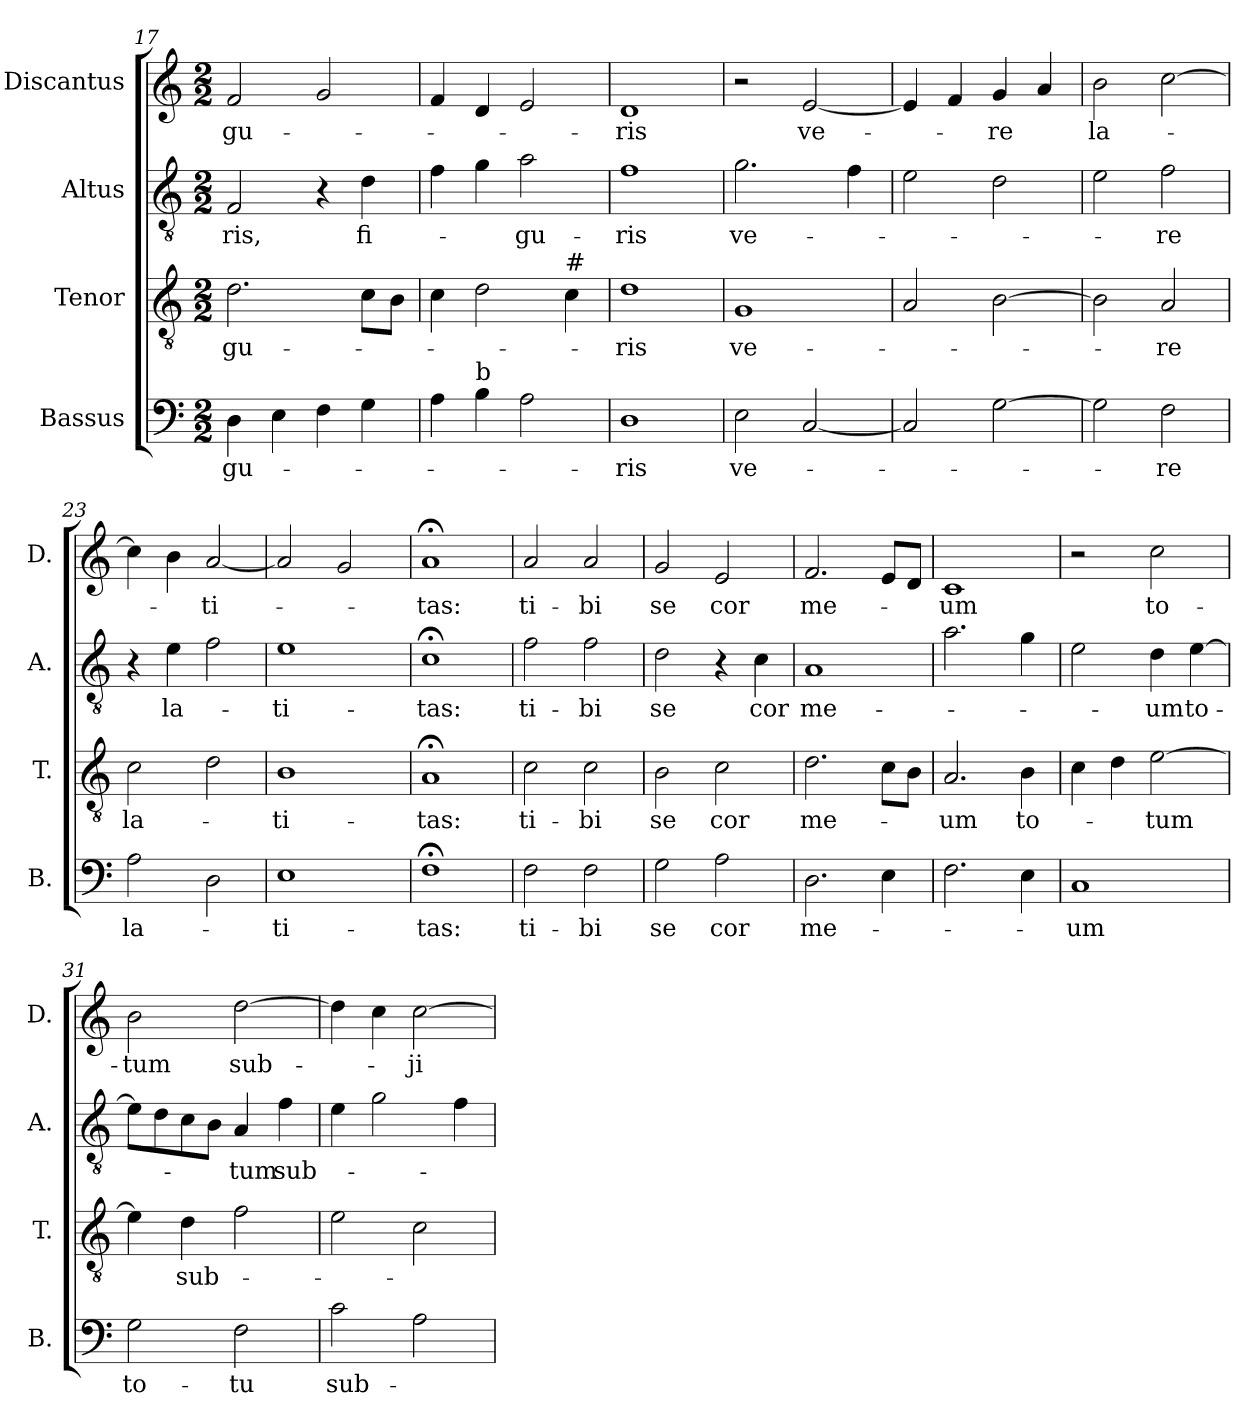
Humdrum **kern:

**kern	**text	**kern	**text	**kern	**text	**kern	**text
*part4	*part4	*part3	*part3	*part2	*part2	*part1	*part1
*staff4	*staff4	*staff3	*staff3	*staff2	*staff2	*staff1	*staff1
*I"Bassus	*	*I"Tenor	*	*I"Altus	*	*I"Discantus	*
*I'B.	*	*I'T.	*	*I'A.	*	*I'D.	*
*clefF4	*	*clefGv2	*	*clefGv2	*	*clefG2	*
*k[]	*	*k[]	*	*k[]	*	*k[]	*
*C:	*	*C:	*	*C:	*	*C:	*
*M2/2	*	*M2/2	*	*M2/2	*	*M2/2	*
=17	=17	=17	=17	=17	=17	=17	=17
!	!LO:LY:b	!	!LO:LY:b	!	!LO:LY:b	!	!LO:LY:b
4D\	-gu-	2.d\	-gu-	2F/	-ris,	2f/	-gu-
4E\	.	.	.	.	.	.	.
4F\	.	.	.	4r	.	2g/	.
!	!	!	!	!	!LO:LY:b	!	!
4G\	.	8c\L	.	4d\	fi-	.	.
.	.	8B\J	.	.	.	.	.
!!LO:PB:g=z
=18	=18	=18	=18	=18	=18	=18	=18
4A\	.	4c\	.	4f\	.	4f/	.
!LO:TX:a:t=b	!	!	!	!	!	!	!
4B\	.	2d\	.	4g\	.	4d/	.
!	!	!	!	!	!LO:LY:b	!	!
2A\	.	.	.	2a\	-gu-	2e/	.
!	!	!LO:TX:a:t=#	!	!	!	!	!
.	.	4c\	.	.	.	.	.
=19	=19	=19	=19	=19	=19	=19	=19
!	!LO:LY:b	!	!LO:LY:b	!	!LO:LY:b	!	!LO:LY:b
1D	-ris	1d	-ris	1f	-ris	1d	-ris
=20	=20	=20	=20	=20	=20	=20	=20
!	!LO:LY:b	!	!LO:LY:b	!	!LO:LY:b	!	!
2E\	ve-	1G	ve-	2.g\	ve-	2r	.
!	!	!	!	!	!	!	!LO:LY:b
[<2C/	.	.	.	.	.	[<2e/	ve-
.	.	.	.	4f\	.	.	.
=21	=21	=21	=21	=21	=21	=21	=21
2C/]	.	2A/	.	2e\	.	4e/]	.
.	.	.	.	.	.	4f/	.
!	!	!	!	!	!	!	!LO:LY:b
[>2G\	.	[>2B\	.	2d\	.	4g/	-re
.	.	.	.	.	.	4a/	.
=22	=22	=22	=22	=22	=22	=22	=22
!	!	!	!	!	!	!	!LO:LY:b
2G\]	.	2B\]	.	2e\	.	2b\	la-
!	!LO:LY:b	!	!LO:LY:b	!	!LO:LY:b	!	!
2F\	-re	2A/	-re	2f\	-re	[>2cc\	.
=23	=23	=23	=23	=23	=23	=23	=23
!	!LO:LY:b	!	!LO:LY:b	!	!	!	!
2A\	la-	2c\	la-	4r	.	4cc\]	.
!	!	!	!	!	!LO:LY:b	!	!
.	.	.	.	4e\	la-	4b\	.
!	!	!	!	!	!	!	!LO:LY:b
2D\	.	2d\	.	2f\	.	[<2a/	-ti-
=24	=24	=24	=24	=24	=24	=24	=24
!	!LO:LY:b	!	!LO:LY:b	!	!LO:LY:b	!	!
1E	-ti-	1B	-ti-	1e	-ti-	2a/]	.
.	.	.	.	.	.	2g/	.
=25	=25	=25	=25	=25	=25	=25	=25
!	!LO:LY:b	!	!LO:LY:b	!	!LO:LY:b	!	!LO:LY:b
1F;<	-tas:	1A;	-tas:	1c;<	-tas:	1a;	-tas:
=26	=26	=26	=26	=26	=26	=26	=26
!	!LO:LY:b	!	!LO:LY:b	!	!LO:LY:b	!	!LO:LY:b
2F\	ti-	2c\	ti-	2f\	ti-	2a/	ti-
!	!LO:LY:b	!	!LO:LY:b	!	!LO:LY:b	!	!LO:LY:b
2F\	-bi	2c\	-bi	2f\	-bi	2a/	-bi
!!LO:LB:g=z
=27	=27	=27	=27	=27	=27	=27	=27
!	!LO:LY:b	!	!LO:LY:b	!	!LO:LY:b	!	!LO:LY:b
2G\	se	2B\	se	2d\	se	2g/	se
!	!LO:LY:b	!	!LO:LY:b	!	!	!	!LO:LY:b
2A\	cor	2c\	cor	4r	.	2e/	cor
!	!	!	!	!	!LO:LY:b	!	!
.	.	.	.	4c\	cor	.	.
=28	=28	=28	=28	=28	=28	=28	=28
!	!LO:LY:b	!	!LO:LY:b	!	!LO:LY:b	!	!LO:LY:b
2.D\	me-	2.d\	me-	1A	me-	2.f/	me-
4E\	.	8c\L	.	.	.	8e/L	.
.	.	8B\J	.	.	.	8d/J	.
=29	=29	=29	=29	=29	=29	=29	=29
!	!	!	!LO:LY:b	!	!	!	!LO:LY:b
2.F\	.	2.A/	-um	2.a\	.	1c	-um
!	!	!	!LO:LY:b	!	!	!	!
4E\	.	4B\	to-	4g\	.	.	.
=30	=30	=30	=30	=30	=30	=30	=30
!	!LO:LY:b	!	!	!	!	!	!
1C	-um	4c\	.	2e\	.	2r	.
.	.	4d\	.	.	.	.	.
!	!	!	!LO:LY:b	!	!LO:LY:b	!	!LO:LY:b
.	.	[>2e\	-tum	4d\	-um	2cc\	to-
!	!	!	!	!	!LO:LY:b	!	!
.	.	.	.	[>4e\	to-	.	.
=31	=31	=31	=31	=31	=31	=31	=31
!	!LO:LY:b	!	!	!	!	!	!LO:LY:b
2G\	to-	4e\]	.	8e\L]	.	2b\	-tum
.	.	.	.	8d\	.	.	.
!	!	!	!LO:LY:b	!	!	!	!
.	.	4d\	sub-	8c\	.	.	.
.	.	.	.	8B\J	.	.	.
!	!LO:LY:b	!	!	!	!LO:LY:b	!	!LO:LY:b
2F\	-tu	2f\	.	4A/	-tum	[>2dd\	sub-
!	!	!	!	!	!LO:LY:b	!	!
.	.	.	.	4f\	sub-	.	.
=32	=32	=32	=32	=32	=32	=32	=32
!	!LO:LY:b	!	!	!	!	!	!
2c\	sub-	2e\	.	4e\	.	4dd\]	.
.	.	.	.	2g\	.	4cc\	.
!	!	!	!	!	!	!	!LO:LY:b
2A\	.	2c\	.	.	.	[>2cc\	-ji-
.	.	.	.	4f\	.	.	.
=	=	=	=	=	=	=	=
*-	*-	*-	*-	*-	*-	*-	*-
